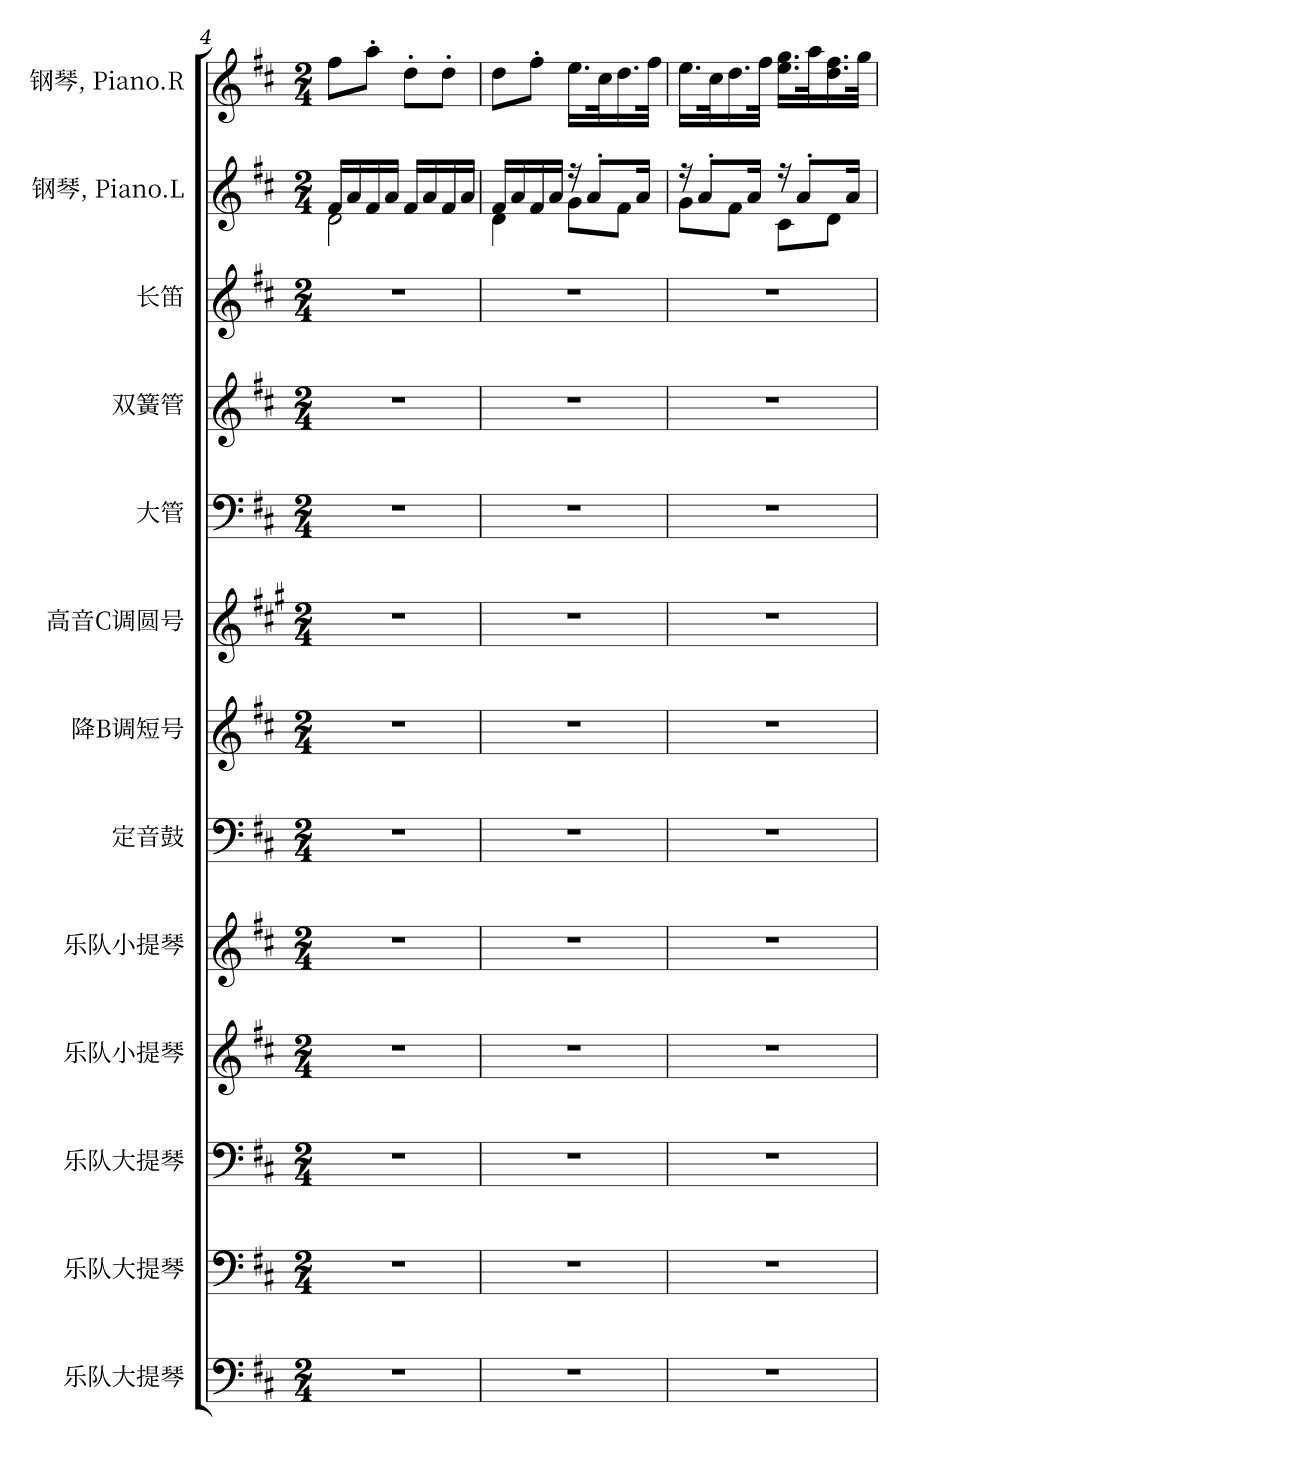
**kern	**kern	**kern	**kern	**kern	**kern	**kern	**kern	**kern	**kern	**kern	**kern	**kern
*part13	*part12	*part11	*part10	*part9	*part8	*part7	*part6	*part5	*part4	*part3	*part2	*part1
*staff13	*staff12	*staff11	*staff10	*staff9	*staff8	*staff7	*staff6	*staff5	*staff4	*staff3	*staff2	*staff1
*I"乐队大提琴	*I"乐队大提琴	*I"乐队大提琴	*I"乐队小提琴	*I"乐队小提琴	*I"定音鼓	*I"降B调短号	*I"高音C调圆号	*I"大管	*I"双簧管	*I"长笛	*I"钢琴, Piano.L	*I"钢琴, Piano.R
*	*	*	*	*	*	*	*	*	*	*	*I'Pno.	*I'Pno.
*clefF4	*clefF4	*clefF4	*clefG2	*clefG2	*clefF4	*clefG2	*clefG2	*clefF4	*clefG2	*clefG2	*clefG2	*clefG2
*	*	*	*	*	*	*ITrd1c2	*ITrd4c7	*	*	*	*	*
*k[f#c#]	*k[f#c#]	*k[f#c#]	*k[f#c#]	*k[f#c#]	*k[f#c#]	*k[]	*k[f#c#]	*k[f#c#]	*k[f#c#]	*k[f#c#]	*k[f#c#]	*k[f#c#]
*M2/4	*M2/4	*M2/4	*M2/4	*M2/4	*M2/4	*M2/4	*M2/4	*M2/4	*M2/4	*M2/4	*M2/4	*M2/4
=4	=4	=4	=4	=4	=4	=4	=4	=4	=4	=4	=4	=4
*	*	*	*	*	*	*	*	*	*	*	*^	*
2r	2r	2r	2r	2r	2r	2r	2r	2r	2r	2r	16f#/LL	2d\	8ff#\L
.	.	.	.	.	.	.	.	.	.	.	16a/	.	.
.	.	.	.	.	.	.	.	.	.	.	16f#/	.	8aa'\J
.	.	.	.	.	.	.	.	.	.	.	16a/JJ	.	.
.	.	.	.	.	.	.	.	.	.	.	16f#/LL	.	8dd'\L
.	.	.	.	.	.	.	.	.	.	.	16a/	.	.
.	.	.	.	.	.	.	.	.	.	.	16f#/	.	8dd'\J
.	.	.	.	.	.	.	.	.	.	.	16a/JJ	.	.
=5	=5	=5	=5	=5	=5	=5	=5	=5	=5	=5	=5	=5	=5
2r	2r	2r	2r	2r	2r	2r	2r	2r	2r	2r	16f#/LL	4d\	8dd\L
.	.	.	.	.	.	.	.	.	.	.	16a/	.	.
.	.	.	.	.	.	.	.	.	.	.	16f#/	.	8ff#'\J
.	.	.	.	.	.	.	.	.	.	.	16a/JJ	.	.
.	.	.	.	.	.	.	.	.	.	.	16r	8g\L	16.ee\LL
.	.	.	.	.	.	.	.	.	.	.	8a'/L	.	.
.	.	.	.	.	.	.	.	.	.	.	.	.	32cc#\K
.	.	.	.	.	.	.	.	.	.	.	.	8f#\J	16.dd\
.	.	.	.	.	.	.	.	.	.	.	16a/Jk	.	.
.	.	.	.	.	.	.	.	.	.	.	.	.	32ff#\JJk
=6	=6	=6	=6	=6	=6	=6	=6	=6	=6	=6	=6	=6	=6
2r	2r	2r	2r	2r	2r	2r	2r	2r	2r	2r	16r	8g\L	16.ee\LL
.	.	.	.	.	.	.	.	.	.	.	8a'/L	.	.
.	.	.	.	.	.	.	.	.	.	.	.	.	32cc#\K
.	.	.	.	.	.	.	.	.	.	.	.	8f#\J	16.dd\
.	.	.	.	.	.	.	.	.	.	.	16a/Jk	.	.
.	.	.	.	.	.	.	.	.	.	.	.	.	32ff#\JJk
.	.	.	.	.	.	.	.	.	.	.	16r	8c#\L	16.ee\ 16.gg\LL
.	.	.	.	.	.	.	.	.	.	.	8a'/L	.	.
.	.	.	.	.	.	.	.	.	.	.	.	.	32aa\K
.	.	.	.	.	.	.	.	.	.	.	.	8d\J	16.dd\ 16.ff#\
.	.	.	.	.	.	.	.	.	.	.	16a/Jk	.	.
.	.	.	.	.	.	.	.	.	.	.	.	.	32gg\JJk
*	*	*	*	*	*	*	*	*	*	*	*v	*v	*
=	=	=	=	=	=	=	=	=	=	=	=	=
*-	*-	*-	*-	*-	*-	*-	*-	*-	*-	*-	*-	*-
